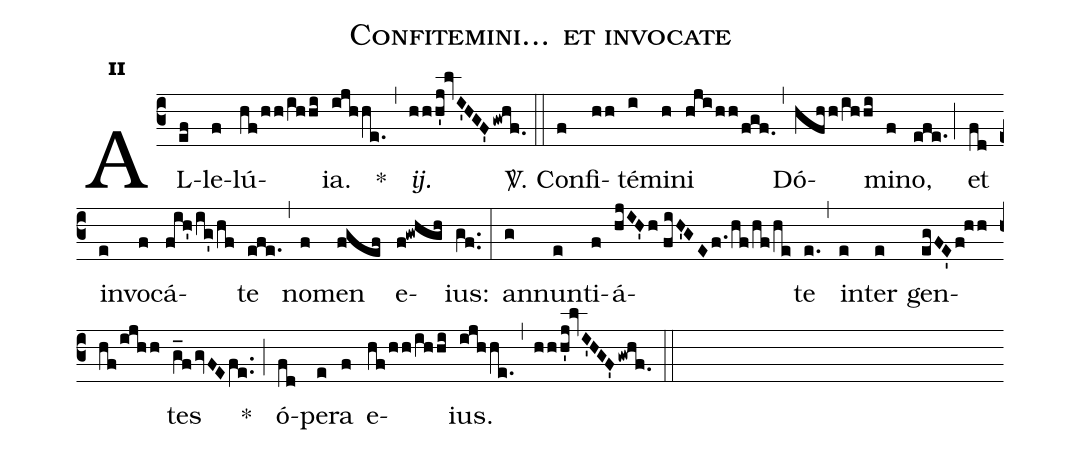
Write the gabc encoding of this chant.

name:Confitemini... et invocate;
mode:2;
office-part:Alleluia;
%%
(c3) AL(ef)le(f)lú(hf!/hh!/ihhi)ia.(ijhhe.) *(,) <i>ij.</i>(hhh'j!lvI'HGF'gwhf.) (::)

<v>\hspace{-1em}</v><sp>V/</sp>. Con(f)fi(hh)té(i)mi(h)ni(hji!/hh!/fgf.) (,) Dó(hfhh!/ih!/hi)mi(f)no,(efe.!/) (;!/) et(fd) in(e)vo(f)cá(fih'!/ig'!/hf)te(efe.) (,) no(f)men(fgef) e(f!gwhgh)ius:(gf..) (:)
an(g)nun(e)ti(f)á(hjIH'h//fiH'GEf./hf!/hf!/he)te(e.) (,) in(e)ter(e) gen(egFE'f!hh/hf!/ijhh)tes(g_fgvFEfe..) *(;) ó(fd)pe(e)ra(f) e(hf!/hh!/ihhi)ius.(ijhhe.) (,) (hhh'j!lvI'HGF'gwhf.) (::)
